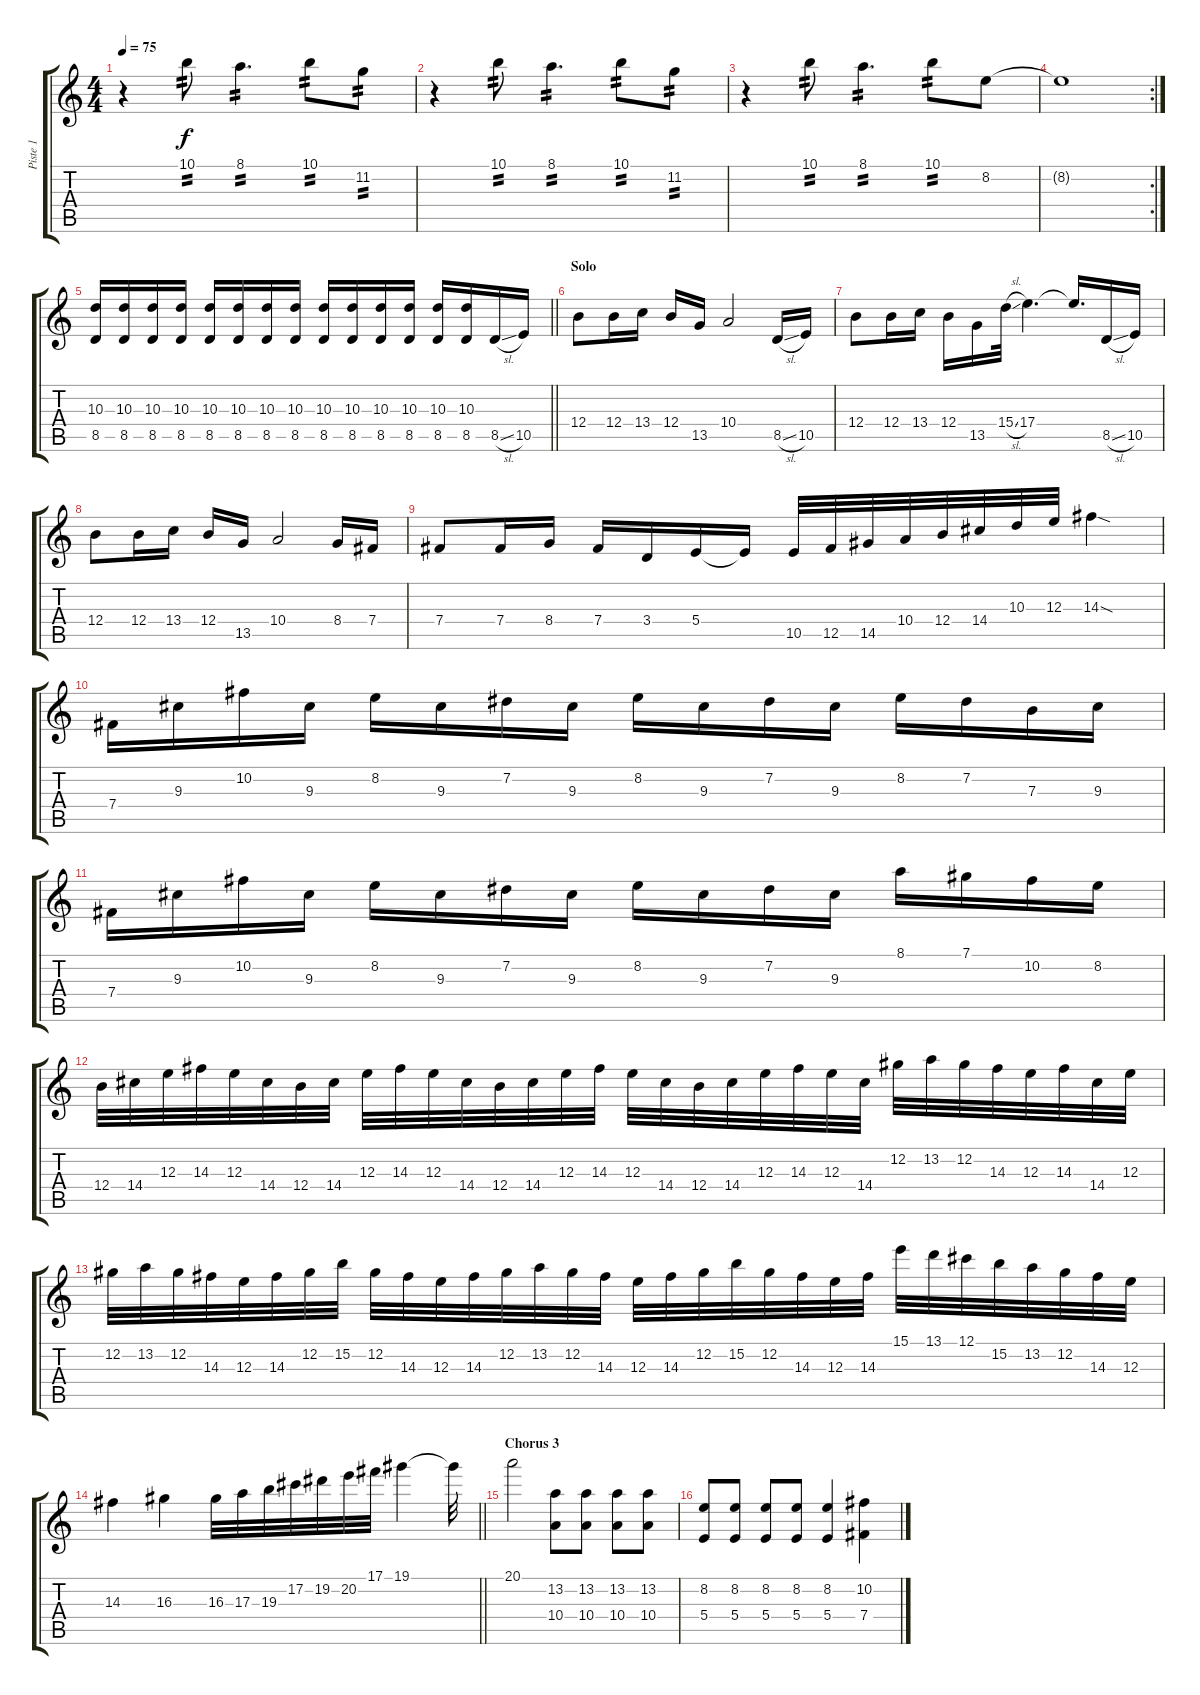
\track ("Piste 1" "Piste 1") {instrument distortionguitar}
\staff {score tabs}
\tuning (Db4 Ab3 E3 B2 Gb2 B1) {hide}
\ts (4 4)
\tempo 75
\clef g2
\ks c
r.4{dy f} 10.1.8{tp 2} 8.1.4{d tp 2} 10.1.8{tp 2} 11.2.8{tp 2} |
r.4 10.1.8{tp 2} 8.1.4{d tp 2} 10.1.8{tp 2} 11.2.8{tp 2} |
r.4 10.1.8{tp 2} 8.1.4{d tp 2} 10.1.8{tp 2} 8.2.8 |
\rc 2
8.2{t}.1 |
\barLineRight lightlight
(10.3 8.5).16 (10.3 8.5).16 (10.3 8.5).16 (10.3 8.5).16 (10.3 8.5).16 (10.3 8.5).16 (10.3 8.5).16 (10.3 8.5).16 (10.3 8.5).16 (10.3 8.5).16 (10.3 8.5).16 (10.3 8.5).16 (10.3 8.5).16 (10.3 8.5).16 8.5{sl}.16 10.5.16 |
\section ("" "Solo")
12.4.8 12.4.16 13.4.16 12.4.16 13.5.16 10.4.2 8.5{sl}.16 10.5.16 |
12.4.8 12.4.16 13.4.16 12.4.16 13.5.16 15.4{sl}.32 17.4.4{d} 17.4{t}.16{d} 8.5{sl}.16 10.5.16 |
12.4.8 12.4.16 13.4.16 12.4.16 13.5.16 10.4.2 8.4.16 7.4.16 |
7.4.8 7.4.16 8.4.16 7.4.16 3.4.16 5.4.16 5.4{t}.16 10.5.32 12.5.32 14.5.32 10.4.32 12.4.32 14.4.32 10.3.32 12.3.32 14.3{sod}.4 |
7.4.16 9.3.16 10.2.16 9.3.16 8.2.16 9.3.16 7.2.16 9.3.16 8.2.16 9.3.16 7.2.16 9.3.16 8.2.16 7.2.16 7.3.16 9.3.16 |
7.4.16 9.3.16 10.2.16 9.3.16 8.2.16 9.3.16 7.2.16 9.3.16 8.2.16 9.3.16 7.2.16 9.3.16 8.1.16 7.1.16 10.2.16 8.2.16 |
12.4.32 14.4.32 12.3.32 14.3.32 12.3.32 14.4.32 12.4.32 14.4.32 12.3.32 14.3.32 12.3.32 14.4.32 12.4.32 14.4.32 12.3.32 14.3.32 12.3.32 14.4.32 12.4.32 14.4.32 12.3.32 14.3.32 12.3.32 14.4.32 12.2.32 13.2.32 12.2.32 14.3.32 12.3.32 14.3.32 14.4.32 12.3.32 |
12.2.32 13.2.32 12.2.32 14.3.32 12.3.32 14.3.32 12.2.32 15.2.32 12.2.32 14.3.32 12.3.32 14.3.32 12.2.32 13.2.32 12.2.32 14.3.32 12.3.32 14.3.32 12.2.32 15.2.32 12.2.32 14.3.32 12.3.32 14.3.32 15.1.32 13.1.32 12.1.32 15.2.32 13.2.32 12.2.32 14.3.32 12.3.32 |
\barLineRight lightlight
14.3.4 16.3.4 16.3.32 17.3.32 19.3.32 17.2.32 19.2.32 20.2.32 17.1.32 19.1.4 19.1{t}.32 |
\section ("" "Chorus 3")
20.1.2 (13.2 10.4).8 (13.2 10.4).8 (13.2 10.4).8 (13.2 10.4).8 |
(8.2 5.4).8 (8.2 5.4).8 (8.2 5.4).8 (8.2 5.4).8 (8.2 5.4).4 (10.2 7.4).4
